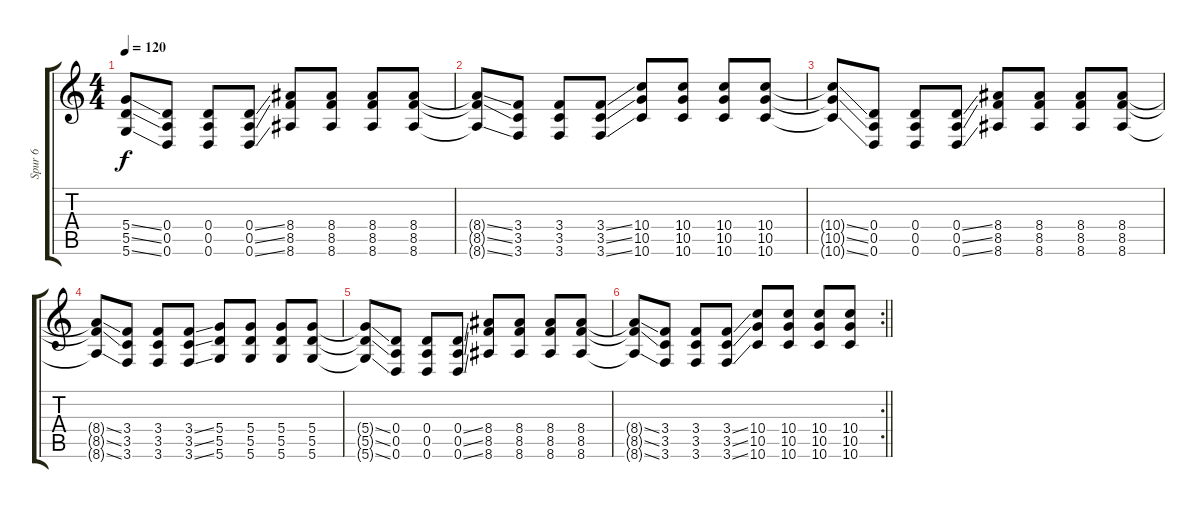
\track ("Spur 6" "Spur 6") {instrument overdrivenguitar}
\staff {score tabs}
\tuning (E4 B3 G3 D3 A2 D2) {hide}
\ts (4 4)
\tempo 120
\clef g2
\ks c
(5.4{ss t} 5.5{ss t} 5.6{ss t}).8{dy f} (0.4 0.5 0.6).8 (0.4 0.5 0.6).8 (0.4{ss} 0.5{ss} 0.6{ss}).8 (8.4 8.5 8.6).8 (8.4 8.5 8.6).8 (8.4 8.5 8.6).8 (8.4 8.5 8.6).8 |
(8.4{ss t} 8.5{ss t} 8.6{ss t}).8 (3.4 3.5 3.6).8 (3.4 3.5 3.6).8 (3.4{ss} 3.5{ss} 3.6{ss}).8 (10.4 10.5 10.6).8 (10.4 10.5 10.6).8 (10.4 10.5 10.6).8 (10.4 10.5 10.6).8 |
(10.4{ss t} 10.5{ss t} 10.6{ss t}).8 (0.4 0.5 0.6).8 (0.4 0.5 0.6).8 (0.4{ss} 0.5{ss} 0.6{ss}).8 (8.4 8.5 8.6).8 (8.4 8.5 8.6).8 (8.4 8.5 8.6).8 (8.4 8.5 8.6).8 |
(8.4{ss t} 8.5{ss t} 8.6{ss t}).8 (3.4 3.5 3.6).8 (3.4 3.5 3.6).8 (3.4{ss} 3.5{ss} 3.6{ss}).8 (5.4 5.5 5.6).8 (5.4 5.5 5.6).8 (5.4 5.5 5.6).8 (5.4 5.5 5.6).8 |
(5.4{ss t} 5.5{ss t} 5.6{ss t}).8 (0.4 0.5 0.6).8 (0.4 0.5 0.6).8 (0.4{ss} 0.5{ss} 0.6{ss}).8 (8.4 8.5 8.6).8 (8.4 8.5 8.6).8 (8.4 8.5 8.6).8 (8.4 8.5 8.6).8 |
\rc 2
\barLineRight lightlight
(8.4{ss t} 8.5{ss t} 8.6{ss t}).8 (3.4 3.5 3.6).8 (3.4 3.5 3.6).8 (3.4{ss} 3.5{ss} 3.6{ss}).8 (10.4 10.5 10.6).8 (10.4 10.5 10.6).8 (10.4 10.5 10.6).8 (10.4 10.5 10.6).8
